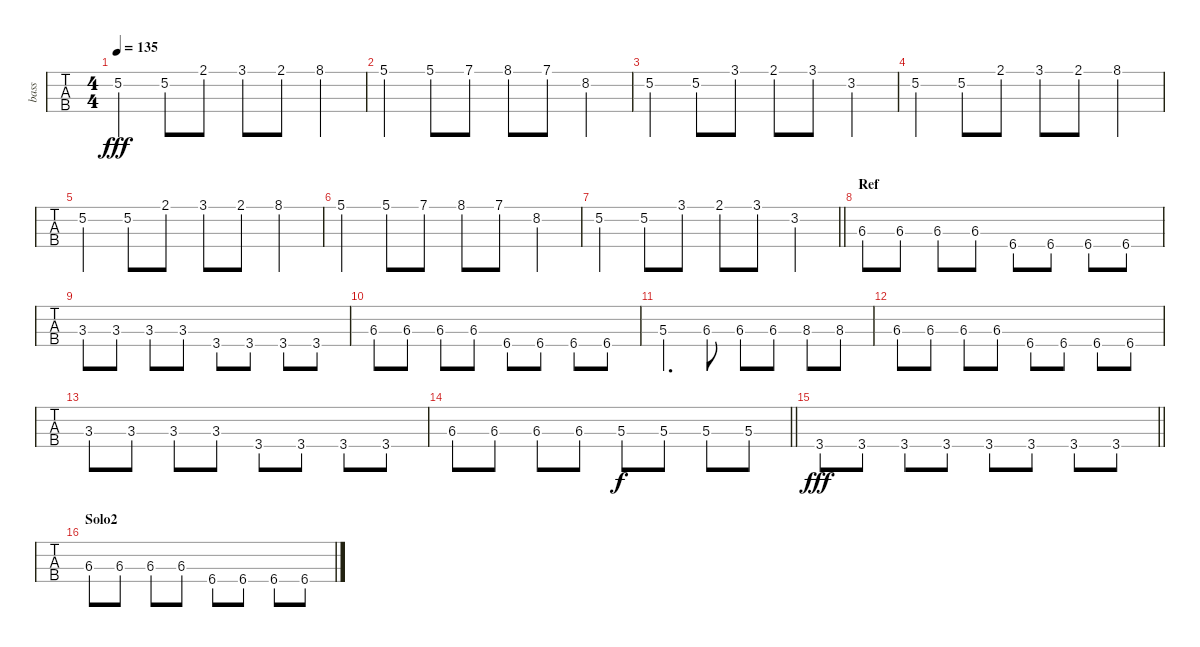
\track ("bass" "bass") {instrument electricbassfinger}
\staff {tabs}
\tuning (G2 D2 A1 E1) {hide}
\ts (4 4)
\tempo 135
\clef f4
\ks c
5.2.4{dy fff} 5.2.8 2.1.8 3.1.8 2.1.8 8.1.4 |
5.1.4 5.1.8 7.1.8 8.1.8 7.1.8 8.2.4 |
5.2.4 5.2.8 3.1.8 2.1.8 3.1.8 3.2.4 |
5.2.4 5.2.8 2.1.8 3.1.8 2.1.8 8.1.4 |
5.2.4 5.2.8 2.1.8 3.1.8 2.1.8 8.1.4 |
5.1.4 5.1.8 7.1.8 8.1.8 7.1.8 8.2.4 |
\barLineRight lightlight
5.2.4 5.2.8 3.1.8 2.1.8 3.1.8 3.2.4 |
\section ("" "Ref")
6.3.8{volume 11} 6.3.8 6.3.8 6.3.8 6.4.8 6.4.8 6.4.8 6.4.8 |
3.3.8 3.3.8 3.3.8 3.3.8 3.4.8 3.4.8 3.4.8 3.4.8 |
6.3.8 6.3.8 6.3.8 6.3.8 6.4.8 6.4.8 6.4.8 6.4.8 |
5.3.4{d} 6.3.8 6.3.8 6.3.8 8.3.8 8.3.8 |
6.3.8 6.3.8 6.3.8 6.3.8 6.4.8 6.4.8 6.4.8 6.4.8 |
3.3.8 3.3.8 3.3.8 3.3.8 3.4.8 3.4.8 3.4.8 3.4.8 |
\barLineRight lightlight
6.3.8 6.3.8 6.3.8 6.3.8 5.3.8{dy f} 5.3.8 5.3.8 5.3.8 |
\barLineRight lightlight
3.4.8{dy fff} 3.4.8 3.4.8 3.4.8 3.4.8 3.4.8 3.4.8 3.4.8 |
\section ("" "Solo2")
6.3.8 6.3.8 6.3.8 6.3.8 6.4.8 6.4.8 6.4.8 6.4.8
